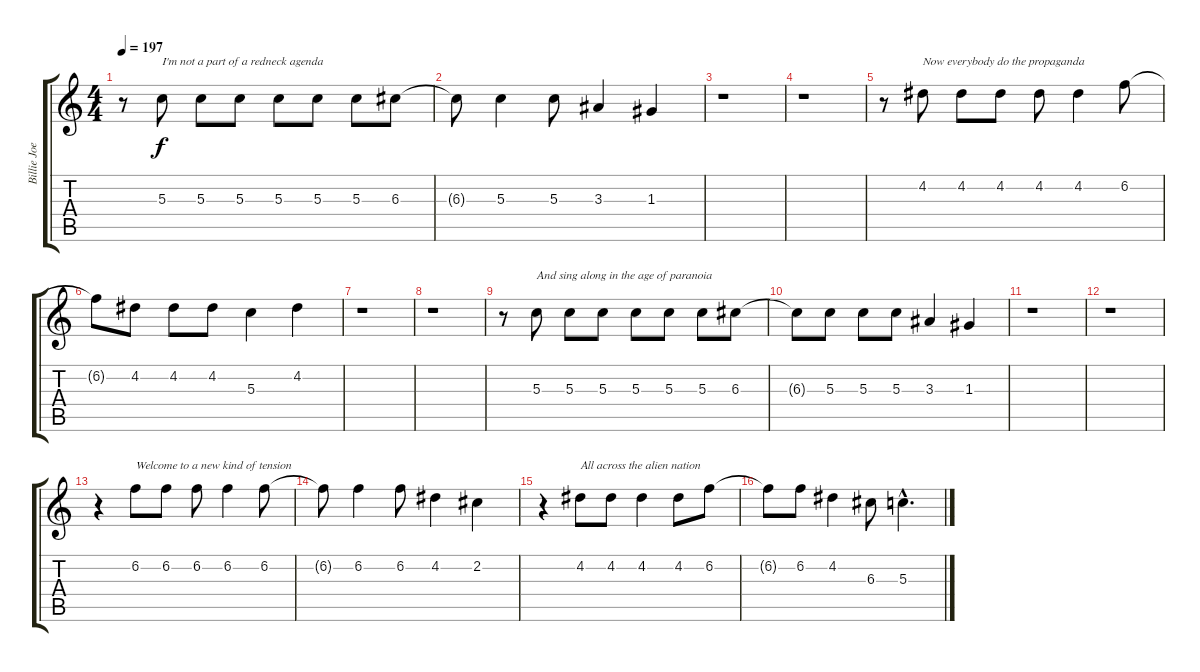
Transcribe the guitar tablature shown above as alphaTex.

\track ("Billie Joe (vocals)" "Billie Joe") {instrument overdrivenguitar}
\staff {score tabs}
\tuning (E4 B3 G3 D3 A2 E2) {hide}
\ts (4 4)
\tempo 197
\clef g2
\ks c
r.8{dy f} 5.3.8{txt "I'm not a part of a redneck agenda"} 5.3.8 5.3.8 5.3.8 5.3.8 5.3.8 6.3.8 |
6.3{t}.8 5.3.4 5.3.8 3.3.4 1.3.4 |
r.1 |
r.1 |
r.8 4.2.8{txt "Now everybody do the propaganda"} 4.2.8 4.2.8 4.2.8 4.2.4 6.2.8 |
6.2{t}.8 4.2.8 4.2.8 4.2.8 5.3.4 4.2.4 |
r.1 |
r.1 |
r.8 5.3.8{txt "And sing along in the age of paranoia"} 5.3.8 5.3.8 5.3.8 5.3.8 5.3.8 6.3.8 |
6.3{t}.8 5.3.8 5.3.8 5.3.8 3.3.4 1.3.4 |
r.1 |
r.1 |
r.4 6.2.8{txt "Welcome to a new kind of tension"} 6.2.8 6.2.8 6.2.4 6.2.8 |
6.2{t}.8 6.2.4 6.2.8 4.2.4 2.2.4 |
r.4 4.2.8{txt "All across the alien nation"} 4.2.8 4.2.4 4.2.8 6.2.8 |
6.2{t}.8 6.2.8 4.2.4 6.3.8 5.3{hac}.4{d}
